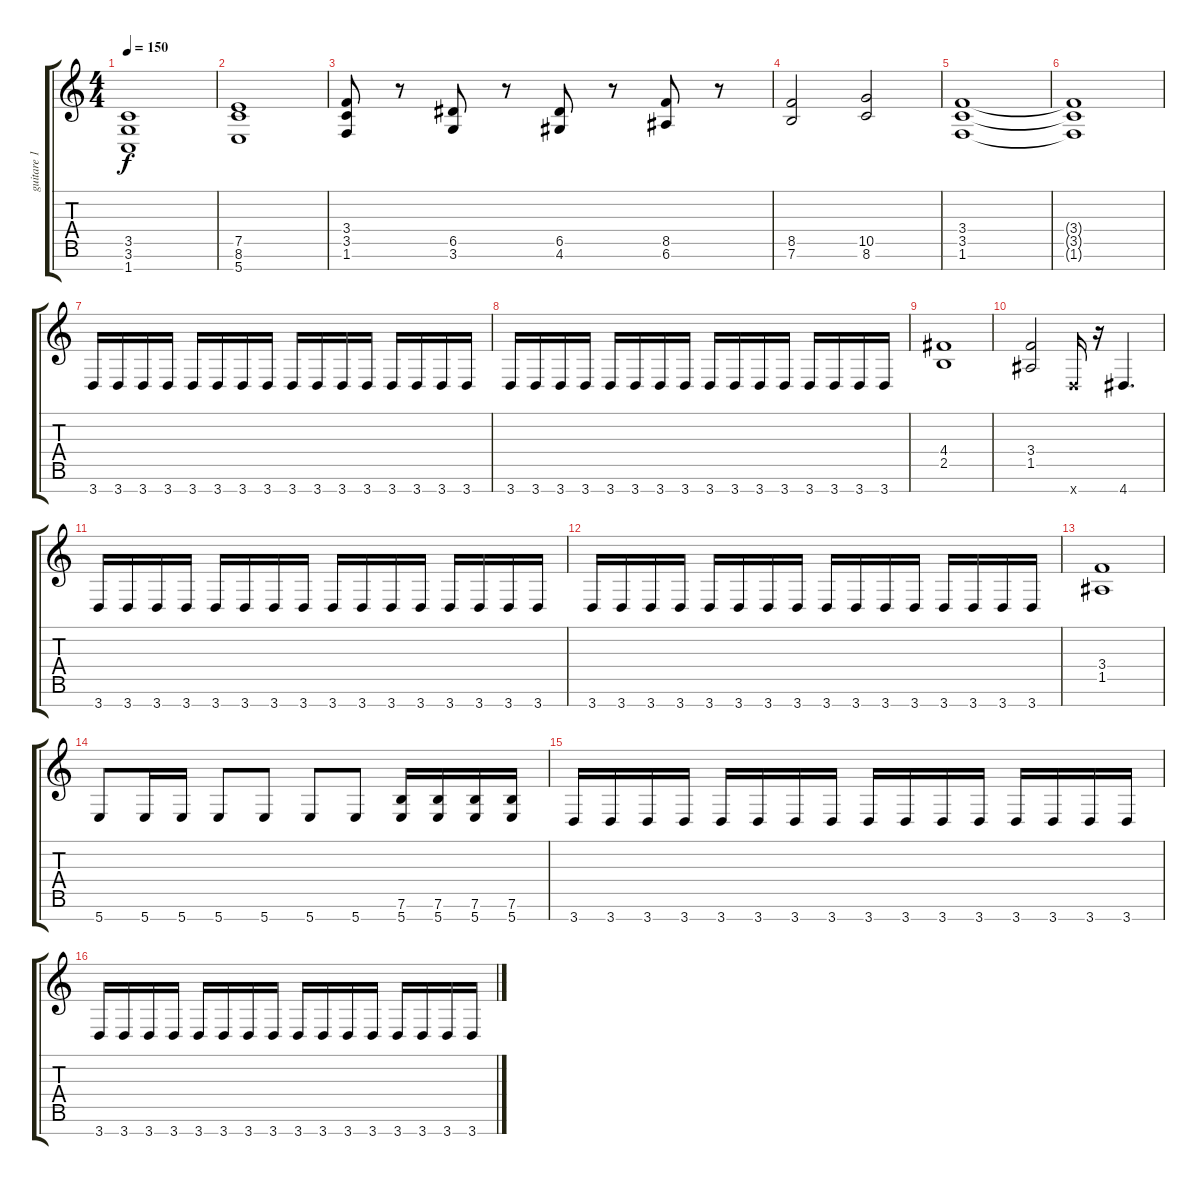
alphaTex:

\track ("guitare 1" "guitare 1") {instrument distortionguitar}
\staff {score tabs}
\tuning (E4 B3 G3 D3 A2 E2 B1) {hide}
\ts (4 4)
\tempo 150
\clef g2
\ks c
(3.5 3.6 1.7).1{dy f} |
(7.5 8.6 5.7).1 |
(3.4 3.5 1.6).8 r.8 (6.5 3.6).8 r.8 (6.5 4.6).8 r.8 (8.5 6.6).8 r.8 |
(8.5 7.6).2 (10.5 8.6).2 |
(3.4 3.5 1.6).1 |
(3.4{t} 3.5{t} 1.6{t}).1 |
3.7.16 3.7.16 3.7.16 3.7.16 3.7.16 3.7.16 3.7.16 3.7.16 3.7.16 3.7.16 3.7.16 3.7.16 3.7.16 3.7.16 3.7.16 3.7.16 |
3.7.16 3.7.16 3.7.16 3.7.16 3.7.16 3.7.16 3.7.16 3.7.16 3.7.16 3.7.16 3.7.16 3.7.16 3.7.16 3.7.16 3.7.16 3.7.16 |
(4.4 2.5).1 |
(3.4 1.5).2 3.7{x}.16 r.16 4.7.4{d} |
3.7.16 3.7.16 3.7.16 3.7.16 3.7.16 3.7.16 3.7.16 3.7.16 3.7.16 3.7.16 3.7.16 3.7.16 3.7.16 3.7.16 3.7.16 3.7.16 |
3.7.16 3.7.16 3.7.16 3.7.16 3.7.16 3.7.16 3.7.16 3.7.16 3.7.16 3.7.16 3.7.16 3.7.16 3.7.16 3.7.16 3.7.16 3.7.16 |
(3.4 1.5).1 |
5.7.8 5.7.16 5.7.16 5.7.8 5.7.8 5.7.8 5.7.8 (7.6 5.7).16 (7.6 5.7).16 (7.6 5.7).16 (7.6 5.7).16 |
3.7.16 3.7.16 3.7.16 3.7.16 3.7.16 3.7.16 3.7.16 3.7.16 3.7.16 3.7.16 3.7.16 3.7.16 3.7.16 3.7.16 3.7.16 3.7.16 |
3.7.16 3.7.16 3.7.16 3.7.16 3.7.16 3.7.16 3.7.16 3.7.16 3.7.16 3.7.16 3.7.16 3.7.16 3.7.16 3.7.16 3.7.16 3.7.16
